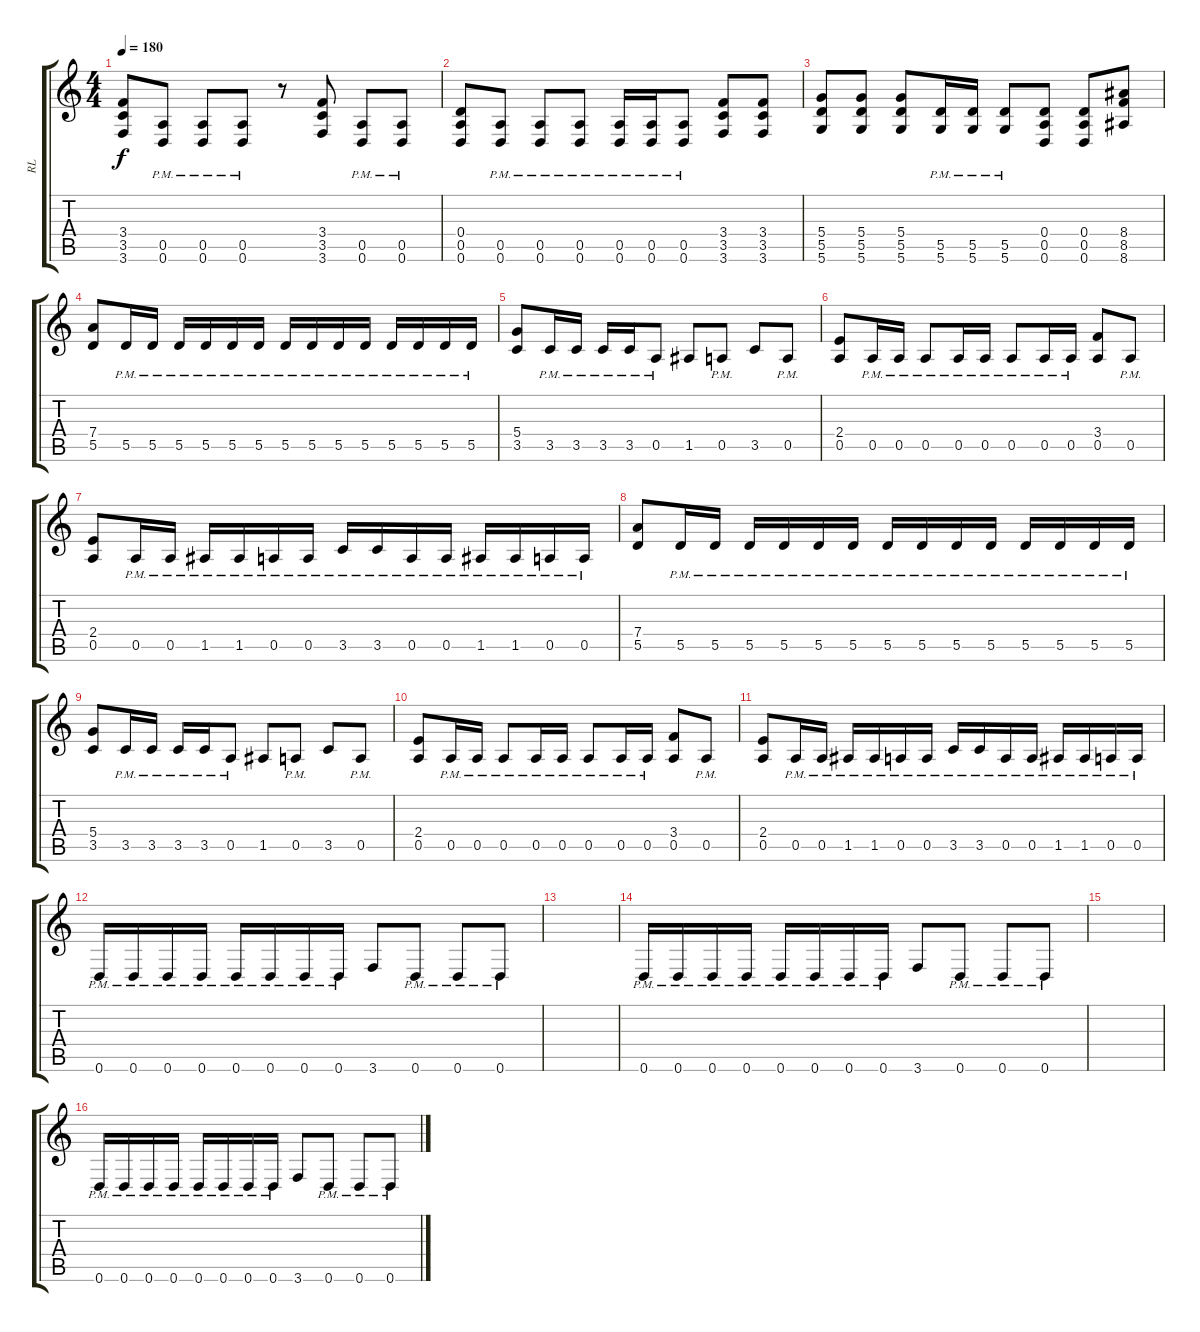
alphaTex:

\track ("RL" "RL") {instrument distortionguitar}
\staff {score tabs}
\tuning (E4 B3 G3 D3 A2 D2) {hide}
\ts (4 4)
\tempo 180
\clef g2
\ks c
(3.4 3.5 3.6).8{dy f} (0.5{pm} 0.6{pm}).8 (0.5{pm} 0.6{pm}).8 (0.5{pm} 0.6{pm}).8 r.8 (3.4 3.5 3.6).8 (0.5{pm} 0.6{pm}).8 (0.5{pm} 0.6{pm}).8 |
(0.4 0.5 0.6).8 (0.5{pm} 0.6{pm}).8 (0.5{pm} 0.6{pm}).8 (0.5{pm} 0.6{pm}).8 (0.5{pm} 0.6{pm}).16 (0.5{pm} 0.6{pm}).16 (0.5{pm} 0.6{pm}).8 (3.4 3.5 3.6).8 (3.4 3.5 3.6).8 |
(5.4 5.5 5.6).8 (5.4 5.5 5.6).8 (5.4 5.5 5.6).8 (5.5{pm} 5.6{pm}).16 (5.5{pm} 5.6{pm}).16 (5.5{pm} 5.6{pm}).8 (0.4 0.5 0.6).8 (0.4 0.5 0.6).8 (8.4 8.5 8.6).8 |
(7.4 5.5).8 5.5{pm}.16 5.5{pm}.16 5.5{pm}.16 5.5{pm}.16 5.5{pm}.16 5.5{pm}.16 5.5{pm}.16 5.5{pm}.16 5.5{pm}.16 5.5{pm}.16 5.5{pm}.16 5.5{pm}.16 5.5{pm}.16 5.5{pm}.16 |
(5.4 3.5).8 3.5{pm}.16 3.5{pm}.16 3.5{pm}.16 3.5{pm}.16 0.5{pm}.8 1.5.8 0.5{pm}.8 3.5.8 0.5{pm}.8 |
(2.4 0.5).8 0.5{pm}.16 0.5{pm}.16 0.5{pm}.8 0.5{pm}.16 0.5{pm}.16 0.5{pm}.8 0.5{pm}.16 0.5{pm}.16 (3.4 0.5).8 0.5{pm}.8 |
(2.4 0.5).8 0.5{pm}.16 0.5{pm}.16 1.5{pm}.16 1.5{pm}.16 0.5{pm}.16 0.5{pm}.16 3.5{pm}.16 3.5{pm}.16 0.5{pm}.16 0.5{pm}.16 1.5{pm}.16 1.5{pm}.16 0.5{pm}.16 0.5{pm}.16 |
(7.4 5.5).8 5.5{pm}.16 5.5{pm}.16 5.5{pm}.16 5.5{pm}.16 5.5{pm}.16 5.5{pm}.16 5.5{pm}.16 5.5{pm}.16 5.5{pm}.16 5.5{pm}.16 5.5{pm}.16 5.5{pm}.16 5.5{pm}.16 5.5{pm}.16 |
(5.4 3.5).8 3.5{pm}.16 3.5{pm}.16 3.5{pm}.16 3.5{pm}.16 0.5{pm}.8 1.5.8 0.5{pm}.8 3.5.8 0.5{pm}.8 |
(2.4 0.5).8 0.5{pm}.16 0.5{pm}.16 0.5{pm}.8 0.5{pm}.16 0.5{pm}.16 0.5{pm}.8 0.5{pm}.16 0.5{pm}.16 (3.4 0.5).8 0.5{pm}.8 |
(2.4 0.5).8 0.5{pm}.16 0.5{pm}.16 1.5{pm}.16 1.5{pm}.16 0.5{pm}.16 0.5{pm}.16 3.5{pm}.16 3.5{pm}.16 0.5{pm}.16 0.5{pm}.16 1.5{pm}.16 1.5{pm}.16 0.5{pm}.16 0.5{pm}.16 |
0.6{pm}.16 0.6{pm}.16 0.6{pm}.16 0.6{pm}.16 0.6{pm}.16 0.6{pm}.16 0.6{pm}.16 0.6{pm}.16 3.6.8 0.6{pm}.8 0.6{pm}.8 0.6{pm}.8 |
|
0.6{pm}.16 0.6{pm}.16 0.6{pm}.16 0.6{pm}.16 0.6{pm}.16 0.6{pm}.16 0.6{pm}.16 0.6{pm}.16 3.6.8 0.6{pm}.8 0.6{pm}.8 0.6{pm}.8 |
|
0.6{pm}.16 0.6{pm}.16 0.6{pm}.16 0.6{pm}.16 0.6{pm}.16 0.6{pm}.16 0.6{pm}.16 0.6{pm}.16 3.6.8 0.6{pm}.8 0.6{pm}.8 0.6{pm}.8
